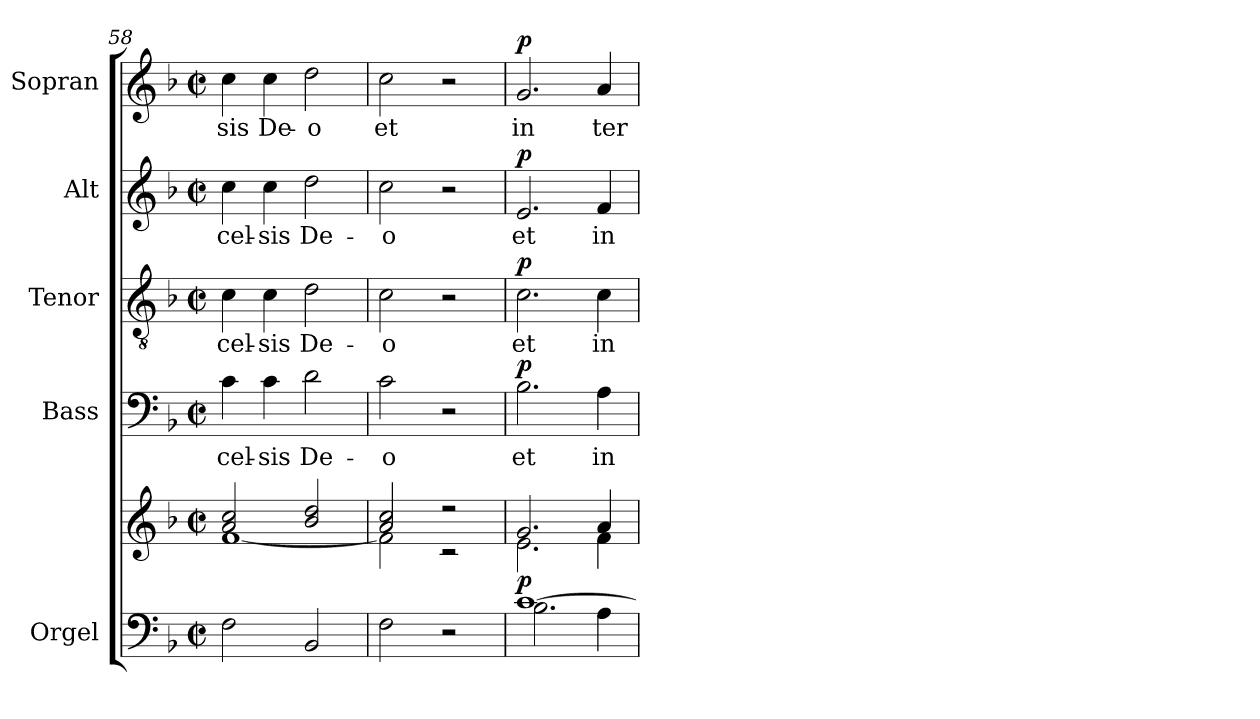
**kern	**kern	**dynam	**kern	**text	**dynam	**kern	**text	**dynam	**kern	**text	**dynam	**kern	**text	**dynam
*part5	*part5	*part5	*part4	*part4	*part4	*part3	*part3	*part3	*part2	*part2	*part2	*part1	*part1	*part1
*staff6	*staff5	*staff5/6	*staff4	*staff4	*staff4	*staff3	*staff3	*staff3	*staff2	*staff2	*staff2	*staff1	*staff1	*staff1
*I"Orgel	*	*	*I"Bass	*	*	*I"Tenor	*	*	*I"Alt	*	*	*I"Sopran	*	*
*I'Org.	*	*	*I'B.	*	*	*I'T.	*	*	*I'A.	*	*	*I'S.	*	*
*clefF4	*clefG2	*	*clefF4	*	*	*clefGv2	*	*	*clefG2	*	*	*clefG2	*	*
*k[b-]	*k[b-]	*	*k[b-]	*	*	*k[b-]	*	*	*k[b-]	*	*	*k[b-]	*	*
*F:	*F:	*	*F:	*	*	*F:	*	*	*F:	*	*	*F:	*	*
*M2/2	*M2/2	*	*M2/2	*	*	*M2/2	*	*	*M2/2	*	*	*M2/2	*	*
*met(c|)	*met(c|)	*	*met(c|)	*	*	*met(c|)	*	*	*met(c|)	*	*	*met(c|)	*	*
=58	=58	=58	=58	=58	=58	=58	=58	=58	=58	=58	=58	=58	=58	=58
*	*^	*	*	*	*	*	*	*	*	*	*	*	*	*
!	!	!	!	!	!LO:LY:b	!	!	!LO:LY:b	!	!	!LO:LY:b	!	!	!LO:LY:b	!
2F\	2a/ 2cc/	[<1f	.	4c\	-cel-	.	4c\	-cel-	.	4cc\	-cel-	.	4cc\	-sis	.
!	!	!	!	!	!LO:LY:b	!	!	!LO:LY:b	!	!	!LO:LY:b	!	!	!LO:LY:b	!
.	.	.	.	4c\	-sis	.	4c\	-sis	.	4cc\	-sis	.	4cc\	De-	.
!	!	!	!	!	!LO:LY:b	!	!	!LO:LY:b	!	!	!LO:LY:b	!	!	!LO:LY:b	!
2BB-/	2b-/ 2dd/	.	.	2d\	De-	.	2d\	De-	.	2dd\	De-	.	2dd\	-o	.
=59	=59	=59	=59	=59	=59	=59	=59	=59	=59	=59	=59	=59	=59	=59	=59
!	!	!	!	!	!LO:LY:b	!	!	!LO:LY:b	!	!	!LO:LY:b	!	!	!LO:LY:b	!
2F\	2a/ 2cc/	2f\]	.	2c\	-o	.	2c\	-o	.	2cc\	-o	.	2cc\	et	.
2r	2r	2r	.	2r	.	.	2r	.	.	2r	.	.	2r	.	.
=60	=60	=60	=60	=60	=60	=60	=60	=60	=60	=60	=60	=60	=60	=60	=60
*^	*	*	*	*	*	*	*	*	*	*	*	*	*	*	*
!	!	!	!	!LO:DY:b	!	!LO:LY:b	!LO:DY:a	!	!LO:LY:b	!LO:DY:a	!	!LO:LY:b	!LO:DY:a	!	!LO:LY:b	!LO:DY:a
[>1c	2.B-\	2.g/	2.e\	p	2.B-\	et	p	2.c\	et	p	2.e/	et	p	2.g/	in	p
!	!	!	!	!	!	!LO:LY:b	!	!	!LO:LY:b	!	!	!LO:LY:b	!	!	!LO:LY:b	!
.	4A\	4a/	4f\	.	4A\	in	.	4c\	in	.	4f/	in	.	4a/	ter-	.
*v	*v	*	*	*	*	*	*	*	*	*	*	*	*	*	*	*
*	*v	*v	*	*	*	*	*	*	*	*	*	*	*	*	*
=	=	=	=	=	=	=	=	=	=	=	=	=	=	=
*-	*-	*-	*-	*-	*-	*-	*-	*-	*-	*-	*-	*-	*-	*-
